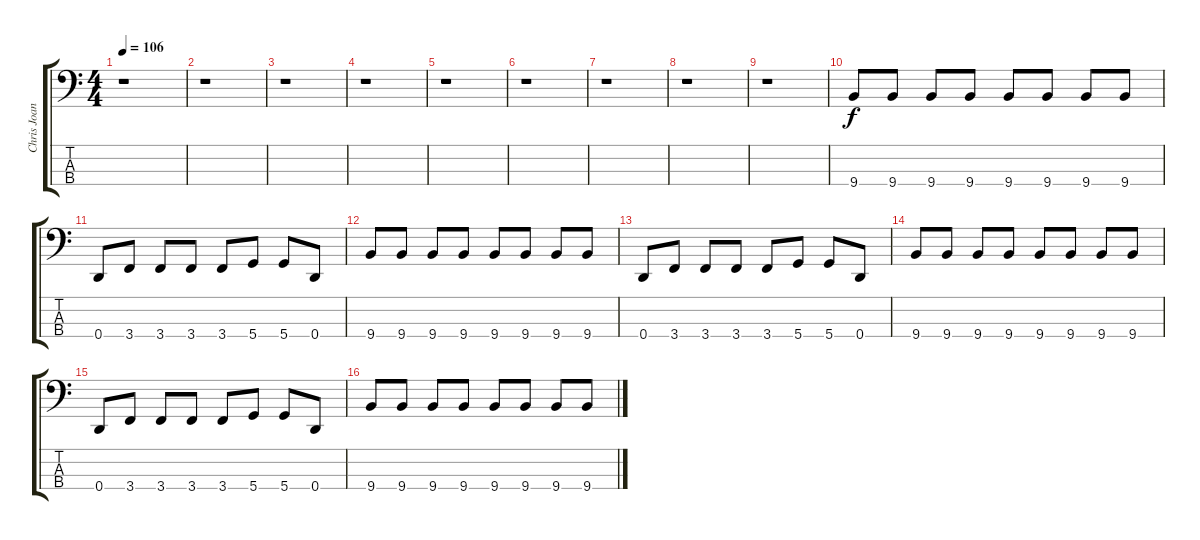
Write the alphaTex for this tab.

\track ("Chris Joannou" "Chris Joan") {instrument electricbasspick}
\staff {score tabs}
\tuning (G2 D2 A1 D1) {hide}
\ts (4 4)
\tempo 106
\clef f4
\ks c
r.1{dy f instrument electricbasspick} |
r.1 |
r.1 |
r.1 |
r.1 |
r.1 |
r.1 |
r.1 |
r.1 |
9.4.8 9.4.8 9.4.8 9.4.8 9.4.8 9.4.8 9.4.8 9.4.8 |
0.4.8 3.4.8 3.4.8 3.4.8 3.4.8 5.4.8 5.4.8 0.4.8 |
9.4.8 9.4.8 9.4.8 9.4.8 9.4.8 9.4.8 9.4.8 9.4.8 |
0.4.8 3.4.8 3.4.8 3.4.8 3.4.8 5.4.8 5.4.8 0.4.8 |
9.4.8 9.4.8 9.4.8 9.4.8 9.4.8 9.4.8 9.4.8 9.4.8 |
0.4.8 3.4.8 3.4.8 3.4.8 3.4.8 5.4.8 5.4.8 0.4.8 |
9.4.8 9.4.8 9.4.8 9.4.8 9.4.8 9.4.8 9.4.8 9.4.8
